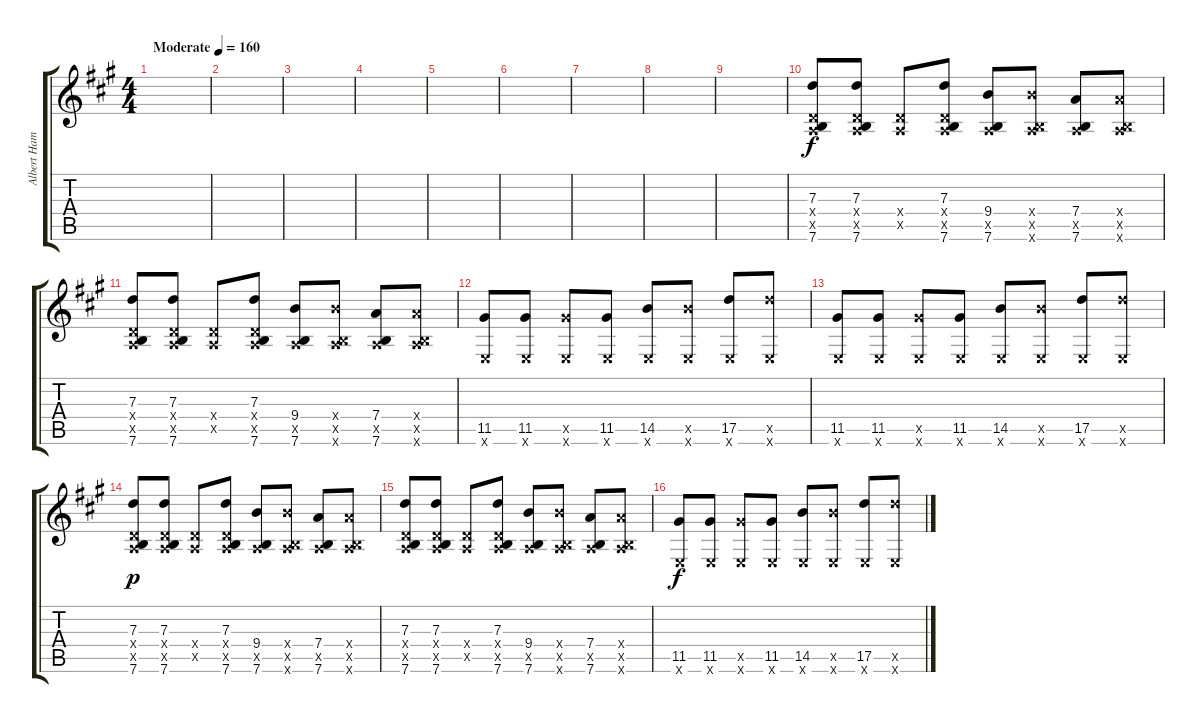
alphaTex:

\track ("Albert Hammond Jr." "Albert Ham") {instrument overdrivenguitar}
\staff {score tabs}
\tuning (E4 B3 G3 D3 A2 E2) {hide}
\ts (4 4)
\tempo (160 "Moderate")
\clef g2
\ks a
|
|
|
|
|
|
|
|
|
(7.3 0.4{x} 0.5{x} 7.6).8 (7.3 0.4{x} 0.5{x} 7.6).8 (0.4{x} 0.5{x}).8 (7.3 0.4{x} 0.5{x} 7.6).8 (9.4 0.5{x} 7.6).8 (9.4{x} 0.5{x} 7.6{x}).8 (7.4 0.5{x} 7.6).8 (7.4{x} 0.5{x} 7.6{x}).8 |
(7.3 0.4{x} 0.5{x} 7.6).8 (7.3 0.4{x} 0.5{x} 7.6).8 (0.4{x} 0.5{x}).8 (7.3 0.4{x} 0.5{x} 7.6).8 (9.4 0.5{x} 7.6).8 (9.4{x} 0.5{x} 7.6{x}).8 (7.4 0.5{x} 7.6).8 (7.4{x} 0.5{x} 7.6{x}).8 |
(11.5 0.6{x}).8{dy f} (11.5 0.6{x}).8 (11.5{x} 0.6{x}).8 (11.5 0.6{x}).8 (14.5 0.6{x}).8 (14.5{x} 0.6{x}).8 (17.5 0.6{x}).8 (17.5{x} 0.6{x}).8 |
(11.5 0.6{x}).8 (11.5 0.6{x}).8 (11.5{x} 0.6{x}).8 (11.5 0.6{x}).8 (14.5 0.6{x}).8 (14.5{x} 0.6{x}).8 (17.5 0.6{x}).8 (17.5{x} 0.6{x}).8 |
(7.3 0.4{x} 0.5{x} 7.6).8{dy p} (7.3 0.4{x} 0.5{x} 7.6).8 (0.4{x} 0.5{x}).8 (7.3 0.4{x} 0.5{x} 7.6).8 (9.4 0.5{x} 7.6).8 (9.4{x} 0.5{x} 7.6{x}).8 (7.4 0.5{x} 7.6).8 (7.4{x} 0.5{x} 7.6{x}).8 |
(7.3 0.4{x} 0.5{x} 7.6).8 (7.3 0.4{x} 0.5{x} 7.6).8 (0.4{x} 0.5{x}).8 (7.3 0.4{x} 0.5{x} 7.6).8 (9.4 0.5{x} 7.6).8 (9.4{x} 0.5{x} 7.6{x}).8 (7.4 0.5{x} 7.6).8 (7.4{x} 0.5{x} 7.6{x}).8 |
(11.5 0.6{x}).8{dy f} (11.5 0.6{x}).8 (11.5{x} 0.6{x}).8 (11.5 0.6{x}).8 (14.5 0.6{x}).8 (14.5{x} 0.6{x}).8 (17.5 0.6{x}).8 (17.5{x} 0.6{x}).8
